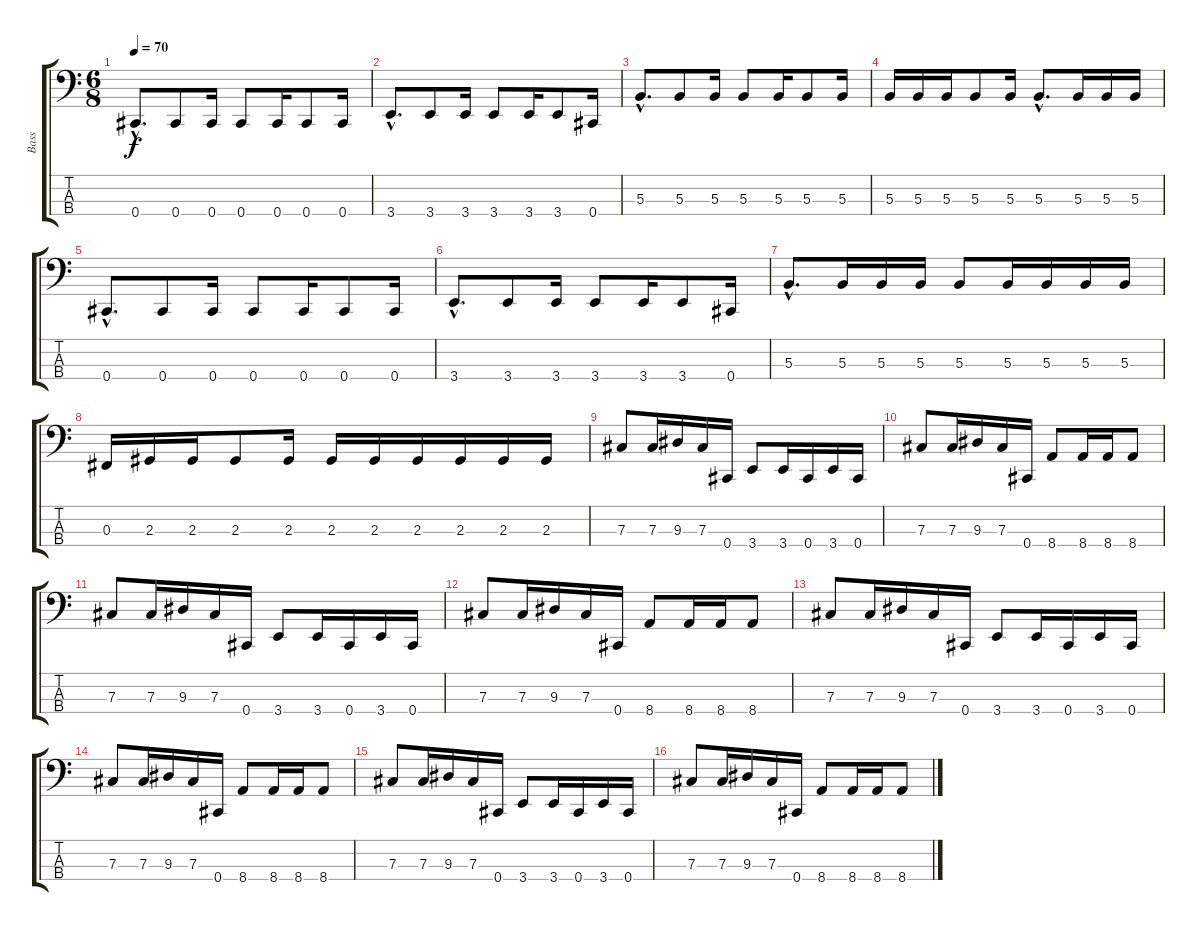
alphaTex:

\track ("Bass" "Bass") {instrument slapbass1}
\staff {score tabs}
\tuning (E2 B1 Gb1 Db1) {hide}
\ts (6 8)
\tempo 70
\clef f4
\ks c
0.4{hac}.8{d dy f} 0.4.8 0.4.16 0.4.8 0.4.16 0.4.8 0.4.16 |
3.4{hac}.8{d} 3.4.8 3.4.16 3.4.8 3.4.16 3.4.8 0.4.16 |
5.3{hac}.8{d} 5.3.8 5.3.16 5.3.8 5.3.16 5.3.8 5.3.16 |
5.3.16 5.3.16 5.3.16 5.3.8 5.3.16 5.3{hac}.8{d} 5.3.16 5.3.16 5.3.16 |
0.4{hac}.8{d} 0.4.8 0.4.16 0.4.8 0.4.16 0.4.8 0.4.16 |
3.4{hac}.8{d} 3.4.8 3.4.16 3.4.8 3.4.16 3.4.8 0.4.16 |
5.3{hac}.8{d} 5.3.16 5.3.16 5.3.16 5.3.8 5.3.16 5.3.16 5.3.16 5.3.16 |
0.3.16 2.3.16 2.3.16 2.3.8 2.3.16 2.3.16 2.3.16 2.3.16 2.3.16 2.3.16 2.3.16 |
7.3.8 7.3.16 9.3.16 7.3.16 0.4.16 3.4.8 3.4.16 0.4.16 3.4.16 0.4.16 |
7.3.8 7.3.16 9.3.16 7.3.16 0.4.16 8.4.8 8.4.16 8.4.16 8.4.8 |
7.3.8 7.3.16 9.3.16 7.3.16 0.4.16 3.4.8 3.4.16 0.4.16 3.4.16 0.4.16 |
7.3.8 7.3.16 9.3.16 7.3.16 0.4.16 8.4.8 8.4.16 8.4.16 8.4.8 |
7.3.8 7.3.16 9.3.16 7.3.16 0.4.16 3.4.8 3.4.16 0.4.16 3.4.16 0.4.16 |
7.3.8 7.3.16 9.3.16 7.3.16 0.4.16 8.4.8 8.4.16 8.4.16 8.4.8 |
7.3.8 7.3.16 9.3.16 7.3.16 0.4.16 3.4.8 3.4.16 0.4.16 3.4.16 0.4.16 |
7.3.8 7.3.16 9.3.16 7.3.16 0.4.16 8.4.8 8.4.16 8.4.16 8.4.8
